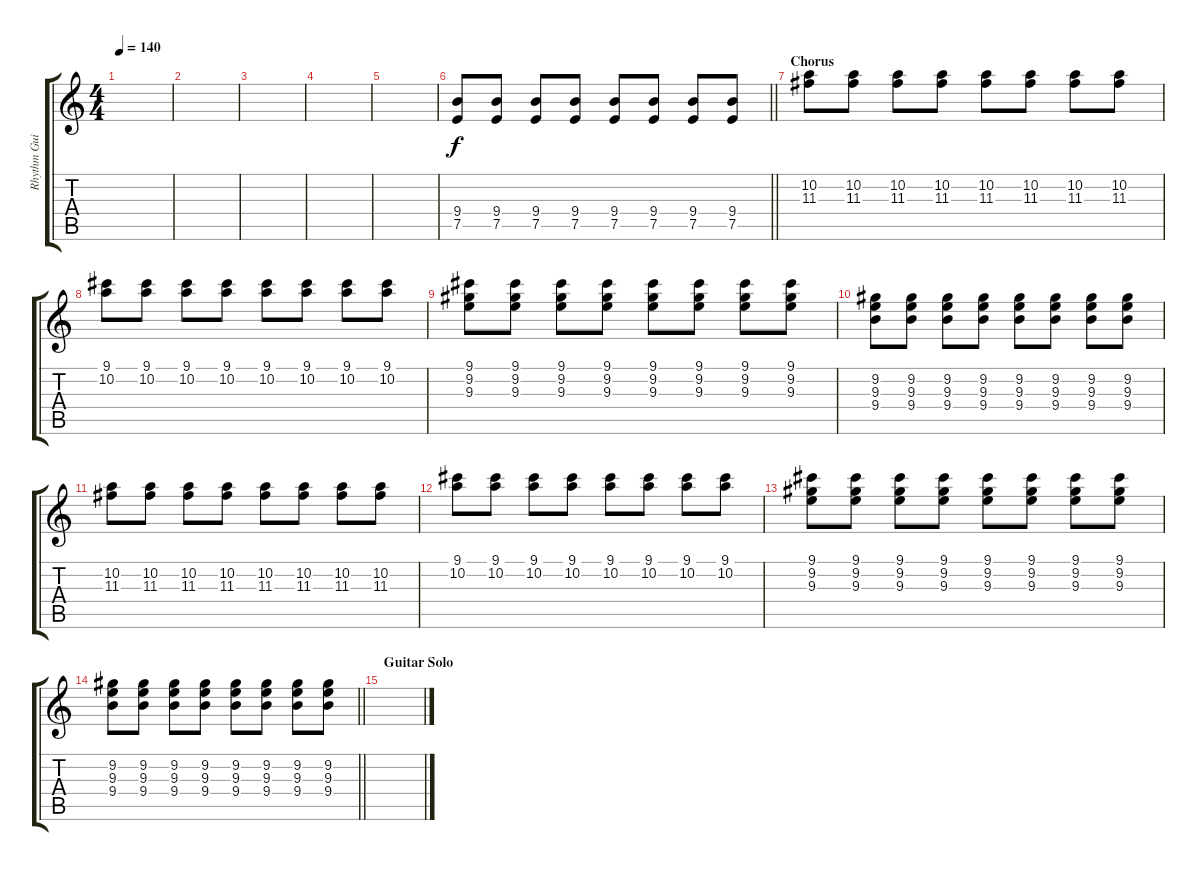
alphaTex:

\track ("Rhythm Guitar" "Rhythm Gui") {instrument overdrivenguitar}
\staff {score tabs}
\tuning (E4 B3 G3 D3 A2 E2) {hide}
\ts (4 4)
\tempo 140
\clef g2
\ks c
|
|
|
|
|
\barLineRight lightlight
(9.4 7.5).8 (9.4 7.5).8 (9.4 7.5).8 (9.4 7.5).8 (9.4 7.5).8 (9.4 7.5).8 (9.4 7.5).8 (9.4 7.5).8 |
\section ("" "Chorus")
(10.2 11.3).8 (10.2 11.3).8 (10.2 11.3).8 (10.2 11.3).8 (10.2 11.3).8 (10.2 11.3).8 (10.2 11.3).8 (10.2 11.3).8 |
(9.1 10.2).8 (9.1 10.2).8 (9.1 10.2).8 (9.1 10.2).8 (9.1 10.2).8 (9.1 10.2).8 (9.1 10.2).8 (9.1 10.2).8 |
(9.1 9.2 9.3).8 (9.1 9.2 9.3).8 (9.1 9.2 9.3).8 (9.1 9.2 9.3).8 (9.1 9.2 9.3).8 (9.1 9.2 9.3).8 (9.1 9.2 9.3).8 (9.1 9.2 9.3).8 |
(9.2 9.3 9.4).8 (9.2 9.3 9.4).8 (9.2 9.3 9.4).8 (9.2 9.3 9.4).8 (9.2 9.3 9.4).8 (9.2 9.3 9.4).8 (9.2 9.3 9.4).8 (9.2 9.3 9.4).8 |
(10.2 11.3).8 (10.2 11.3).8 (10.2 11.3).8 (10.2 11.3).8 (10.2 11.3).8 (10.2 11.3).8 (10.2 11.3).8 (10.2 11.3).8 |
(9.1 10.2).8 (9.1 10.2).8 (9.1 10.2).8 (9.1 10.2).8 (9.1 10.2).8 (9.1 10.2).8 (9.1 10.2).8 (9.1 10.2).8 |
(9.1 9.2 9.3).8 (9.1 9.2 9.3).8 (9.1 9.2 9.3).8 (9.1 9.2 9.3).8 (9.1 9.2 9.3).8 (9.1 9.2 9.3).8 (9.1 9.2 9.3).8 (9.1 9.2 9.3).8 |
\barLineRight lightlight
(9.2 9.3 9.4).8 (9.2 9.3 9.4).8 (9.2 9.3 9.4).8 (9.2 9.3 9.4).8 (9.2 9.3 9.4).8 (9.2 9.3 9.4).8 (9.2 9.3 9.4).8 (9.2 9.3 9.4).8 |
\section ("" "Guitar Solo")
